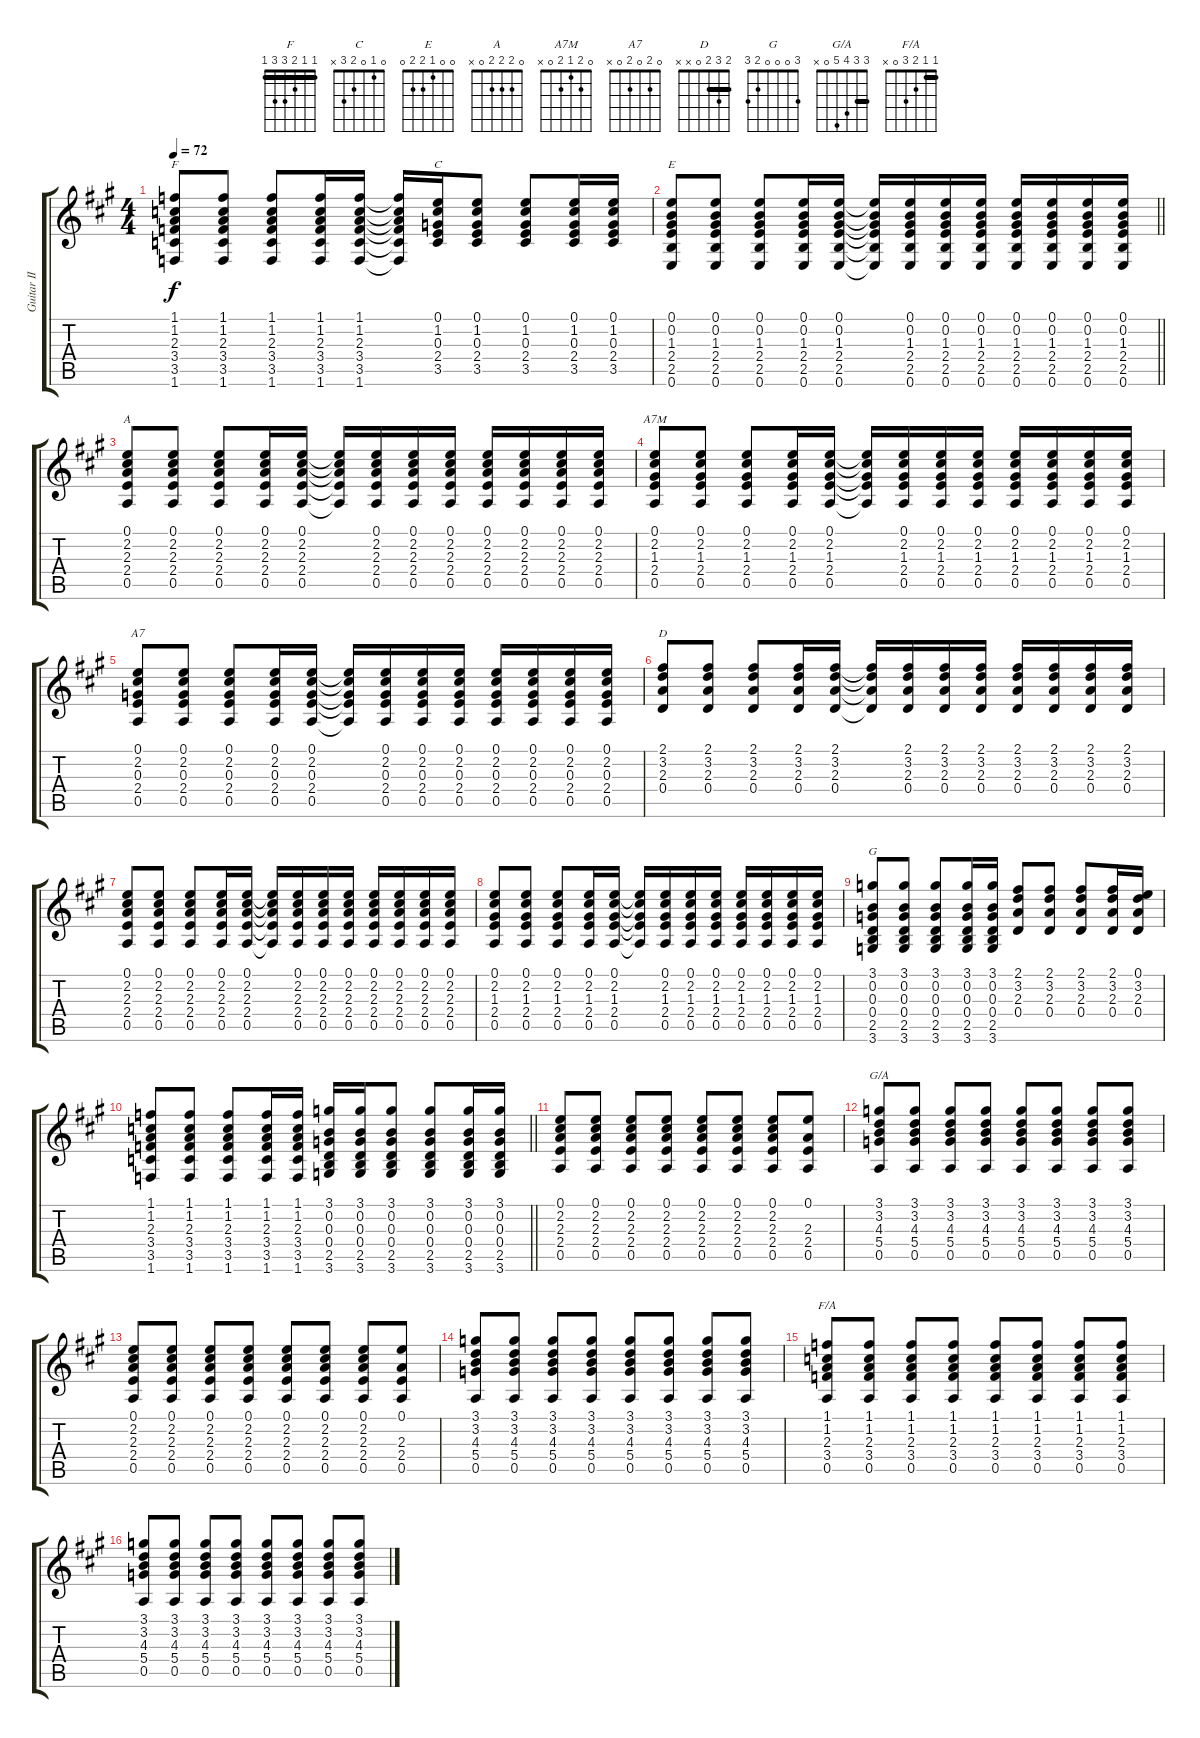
\track ("Guitar II" "Guitar II") {instrument acousticguitarsteel}
\staff {score tabs}
\tuning (E4 B3 G3 D3 A2 E2) {hide}
\chord ("F" 1 1 2 3 3 1) {barre 1}
\chord ("C" 0 1 0 2 3 x)
\chord ("E" 0 0 1 2 2 0)
\chord ("A" 0 2 2 2 0 x)
\chord ("A7M" 0 2 1 2 0 x)
\chord ("A7" 0 2 0 2 0 x)
\chord ("D" 2 3 2 0 x x) {barre 2}
\chord ("G" 3 0 0 0 2 3)
\chord ("G/A" 3 3 4 5 0 x) {barre 3}
\chord ("F/A" 1 1 2 3 0 x) {barre 1}
\ts (4 4)
\tempo 72
\clef g2
\ks a
(1.1 1.2 2.3 3.4 3.5 1.6).8{ch "F" dy f} (1.1 1.2 2.3 3.4 3.5 1.6).8 (1.1 1.2 2.3 3.4 3.5 1.6).8 (1.1 1.2 2.3 3.4 3.5 1.6).16 (1.1 1.2 2.3 3.4 3.5 1.6).16 (1.1{t} 1.2{t} 2.3{t} 3.4{t} 3.5{t} 1.6{t}).16 (0.1 1.2 0.3 2.4 3.5).16{ch "C"} (0.1 1.2 0.3 2.4 3.5).8 (0.1 1.2 0.3 2.4 3.5).8 (0.1 1.2 0.3 2.4 3.5).16 (0.1 1.2 0.3 2.4 3.5).16 |
\barLineRight lightlight
(0.1 0.2 1.3 2.4 2.5 0.6).8{ch "E"} (0.1 0.2 1.3 2.4 2.5 0.6).8 (0.1 0.2 1.3 2.4 2.5 0.6).8 (0.1 0.2 1.3 2.4 2.5 0.6).16 (0.1 0.2 1.3 2.4 2.5 0.6).16 (0.1{t} 0.2{t} 1.3{t} 2.4{t} 2.5{t} 0.6{t}).16 (0.1 0.2 1.3 2.4 2.5 0.6).16 (0.1 0.2 1.3 2.4 2.5 0.6).16 (0.1 0.2 1.3 2.4 2.5 0.6).16 (0.1 0.2 1.3 2.4 2.5 0.6).16 (0.1 0.2 1.3 2.4 2.5 0.6).16 (0.1 0.2 1.3 2.4 2.5 0.6).16 (0.1 0.2 1.3 2.4 2.5 0.6).16 |
(0.1 2.2 2.3 2.4 0.5).8{ch "A"} (0.1 2.2 2.3 2.4 0.5).8 (0.1 2.2 2.3 2.4 0.5).8 (0.1 2.2 2.3 2.4 0.5).16 (0.1 2.2 2.3 2.4 0.5).16 (0.1{t} 2.2{t} 2.3{t} 2.4{t} 0.5{t}).16 (0.1 2.2 2.3 2.4 0.5).16 (0.1 2.2 2.3 2.4 0.5).16 (0.1 2.2 2.3 2.4 0.5).16 (0.1 2.2 2.3 2.4 0.5).16 (0.1 2.2 2.3 2.4 0.5).16 (0.1 2.2 2.3 2.4 0.5).16 (0.1 2.2 2.3 2.4 0.5).16 |
(0.1 2.2 1.3 2.4 0.5).8{ch "A7M"} (0.1 2.2 1.3 2.4 0.5).8 (0.1 2.2 1.3 2.4 0.5).8 (0.1 2.2 1.3 2.4 0.5).16 (0.1 2.2 1.3 2.4 0.5).16 (0.1{t} 2.2{t} 1.3{t} 2.4{t} 0.5{t}).16 (0.1 2.2 1.3 2.4 0.5).16 (0.1 2.2 1.3 2.4 0.5).16 (0.1 2.2 1.3 2.4 0.5).16 (0.1 2.2 1.3 2.4 0.5).16 (0.1 2.2 1.3 2.4 0.5).16 (0.1 2.2 1.3 2.4 0.5).16 (0.1 2.2 1.3 2.4 0.5).16 |
(0.1 2.2 0.3 2.4 0.5).8{ch "A7"} (0.1 2.2 0.3 2.4 0.5).8 (0.1 2.2 0.3 2.4 0.5).8 (0.1 2.2 0.3 2.4 0.5).16 (0.1 2.2 0.3 2.4 0.5).16 (0.1{t} 2.2{t} 0.3{t} 2.4{t} 0.5{t}).16 (0.1 2.2 0.3 2.4 0.5).16 (0.1 2.2 0.3 2.4 0.5).16 (0.1 2.2 0.3 2.4 0.5).16 (0.1 2.2 0.3 2.4 0.5).16 (0.1 2.2 0.3 2.4 0.5).16 (0.1 2.2 0.3 2.4 0.5).16 (0.1 2.2 0.3 2.4 0.5).16 |
(2.1 3.2 2.3 0.4).8{ch "D"} (2.1 3.2 2.3 0.4).8 (2.1 3.2 2.3 0.4).8 (2.1 3.2 2.3 0.4).16 (2.1 3.2 2.3 0.4).16 (2.1{t} 3.2{t} 2.3{t} 0.4{t}).16 (2.1 3.2 2.3 0.4).16 (2.1 3.2 2.3 0.4).16 (2.1 3.2 2.3 0.4).16 (2.1 3.2 2.3 0.4).16 (2.1 3.2 2.3 0.4).16 (2.1 3.2 2.3 0.4).16 (2.1 3.2 2.3 0.4).16 |
(0.1 2.2 2.3 2.4 0.5).8 (0.1 2.2 2.3 2.4 0.5).8 (0.1 2.2 2.3 2.4 0.5).8 (0.1 2.2 2.3 2.4 0.5).16 (0.1 2.2 2.3 2.4 0.5).16 (0.1{t} 2.2{t} 2.3{t} 2.4{t} 0.5{t}).16 (0.1 2.2 2.3 2.4 0.5).16 (0.1 2.2 2.3 2.4 0.5).16 (0.1 2.2 2.3 2.4 0.5).16 (0.1 2.2 2.3 2.4 0.5).16 (0.1 2.2 2.3 2.4 0.5).16 (0.1 2.2 2.3 2.4 0.5).16 (0.1 2.2 2.3 2.4 0.5).16 |
(0.1 2.2 1.3 2.4 0.5).8 (0.1 2.2 1.3 2.4 0.5).8 (0.1 2.2 1.3 2.4 0.5).8 (0.1 2.2 1.3 2.4 0.5).16 (0.1 2.2 1.3 2.4 0.5).16 (0.1{t} 2.2{t} 1.3{t} 2.4{t} 0.5{t}).16 (0.1 2.2 1.3 2.4 0.5).16 (0.1 2.2 1.3 2.4 0.5).16 (0.1 2.2 1.3 2.4 0.5).16 (0.1 2.2 1.3 2.4 0.5).16 (0.1 2.2 1.3 2.4 0.5).16 (0.1 2.2 1.3 2.4 0.5).16 (0.1 2.2 1.3 2.4 0.5).16 |
(3.1 0.2 0.3 0.4 2.5 3.6).8{ch "G"} (3.1 0.2 0.3 0.4 2.5 3.6).8 (3.1 0.2 0.3 0.4 2.5 3.6).8 (3.1 0.2 0.3 0.4 2.5 3.6).16 (3.1 0.2 0.3 0.4 2.5 3.6).16 (2.1 3.2 2.3 0.4).8 (2.1 3.2 2.3 0.4).8 (2.1 3.2 2.3 0.4).8 (2.1 3.2 2.3 0.4).16 (0.1 3.2 2.3 0.4).16 |
\barLineRight lightlight
(1.1 1.2 2.3 3.4 3.5 1.6).8 (1.1 1.2 2.3 3.4 3.5 1.6).8 (1.1 1.2 2.3 3.4 3.5 1.6).8 (1.1 1.2 2.3 3.4 3.5 1.6).16 (1.1 1.2 2.3 3.4 3.5 1.6).16 (3.1 0.2 0.3 0.4 2.5 3.6).16 (3.1 0.2 0.3 0.4 2.5 3.6).16 (3.1 0.2 0.3 0.4 2.5 3.6).8 (3.1 0.2 0.3 0.4 2.5 3.6).8 (3.1 0.2 0.3 0.4 2.5 3.6).16 (3.1 0.2 0.3 0.4 2.5 3.6).16 |
(0.1 2.2 2.3 2.4 0.5).8 (0.1 2.2 2.3 2.4 0.5).8 (0.1 2.2 2.3 2.4 0.5).8 (0.1 2.2 2.3 2.4 0.5).8 (0.1 2.2 2.3 2.4 0.5).8 (0.1 2.2 2.3 2.4 0.5).8 (0.1 2.2 2.3 2.4 0.5).8 (0.1 2.3 2.4 0.5).8 |
(3.1 3.2 4.3 5.4 0.5).8{ch "G/A"} (3.1 3.2 4.3 5.4 0.5).8 (3.1 3.2 4.3 5.4 0.5).8 (3.1 3.2 4.3 5.4 0.5).8 (3.1 3.2 4.3 5.4 0.5).8 (3.1 3.2 4.3 5.4 0.5).8 (3.1 3.2 4.3 5.4 0.5).8 (3.1 3.2 4.3 5.4 0.5).8 |
(0.1 2.2 2.3 2.4 0.5).8 (0.1 2.2 2.3 2.4 0.5).8 (0.1 2.2 2.3 2.4 0.5).8 (0.1 2.2 2.3 2.4 0.5).8 (0.1 2.2 2.3 2.4 0.5).8 (0.1 2.2 2.3 2.4 0.5).8 (0.1 2.2 2.3 2.4 0.5).8 (0.1 2.3 2.4 0.5).8 |
(3.1 3.2 4.3 5.4 0.5).8 (3.1 3.2 4.3 5.4 0.5).8 (3.1 3.2 4.3 5.4 0.5).8 (3.1 3.2 4.3 5.4 0.5).8 (3.1 3.2 4.3 5.4 0.5).8 (3.1 3.2 4.3 5.4 0.5).8 (3.1 3.2 4.3 5.4 0.5).8 (3.1 3.2 4.3 5.4 0.5).8 |
(1.1 1.2 2.3 3.4 0.5).8{ch "F/A"} (1.1 1.2 2.3 3.4 0.5).8 (1.1 1.2 2.3 3.4 0.5).8 (1.1 1.2 2.3 3.4 0.5).8 (1.1 1.2 2.3 3.4 0.5).8 (1.1 1.2 2.3 3.4 0.5).8 (1.1 1.2 2.3 3.4 0.5).8 (1.1 1.2 2.3 3.4 0.5).8 |
(3.1 3.2 4.3 5.4 0.5).8 (3.1 3.2 4.3 5.4 0.5).8 (3.1 3.2 4.3 5.4 0.5).8 (3.1 3.2 4.3 5.4 0.5).8 (3.1 3.2 4.3 5.4 0.5).8 (3.1 3.2 4.3 5.4 0.5).8 (3.1 3.2 4.3 5.4 0.5).8 (3.1 3.2 4.3 5.4 0.5).8
